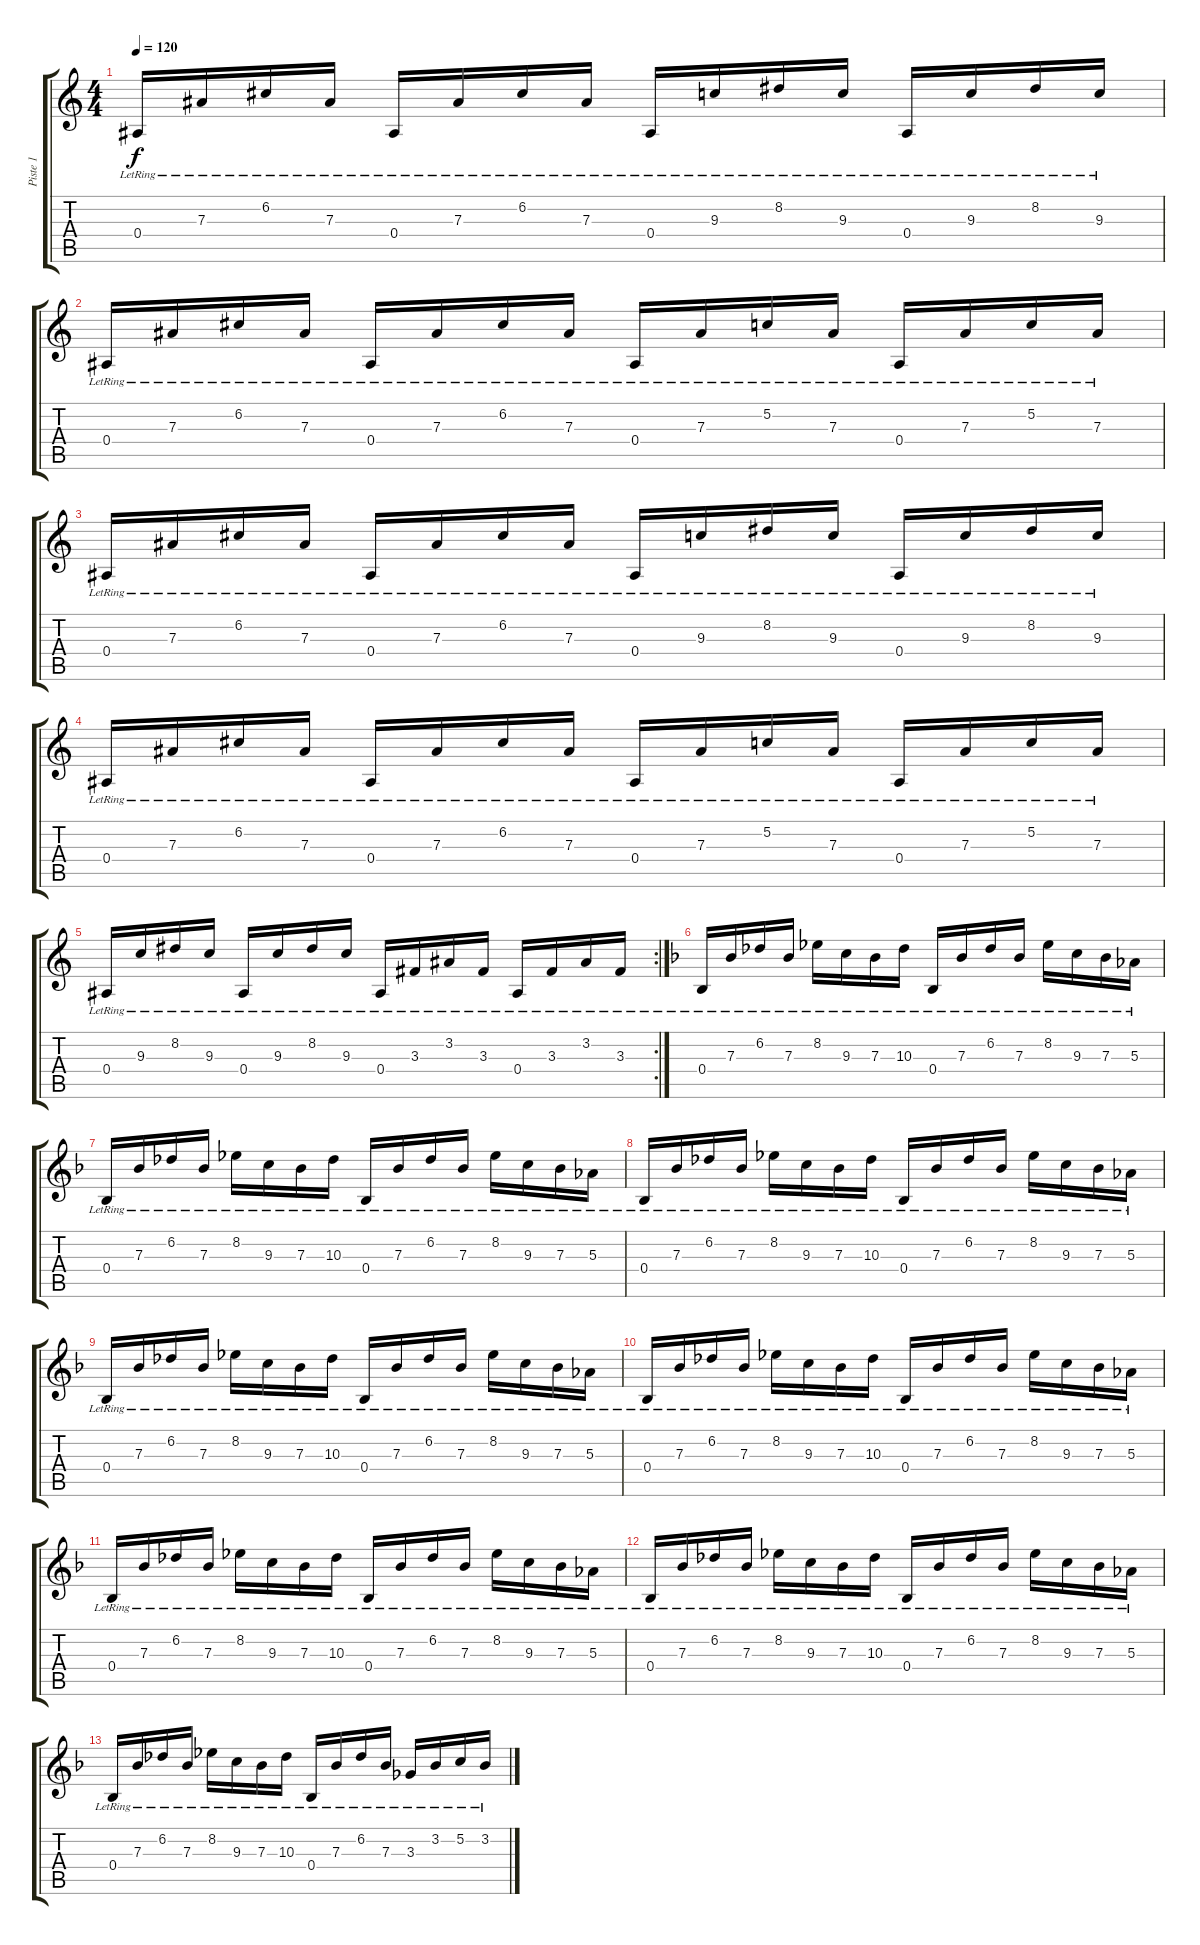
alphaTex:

\track ("Piste 1" "Piste 1") {instrument distortionguitar}
\staff {score tabs}
\tuning (C4 G3 Eb3 Bb2 F2 C2) {hide}
\ts (4 4)
\tempo 120
\clef g2
\ks c
0.4{lr}.16{dy f} 7.3{lr}.16 6.2{lr}.16 7.3{lr}.16 0.4{lr}.16 7.3{lr}.16 6.2{lr}.16 7.3{lr}.16 0.4{lr}.16 9.3{lr}.16 8.2{lr}.16 9.3{lr}.16 0.4{lr}.16 9.3{lr}.16 8.2{lr}.16 9.3{lr}.16 |
0.4{lr}.16{instrument electricguitarclean} 7.3{lr}.16 6.2{lr}.16 7.3{lr}.16 0.4{lr}.16 7.3{lr}.16 6.2{lr}.16 7.3{lr}.16 0.4{lr}.16 7.3{lr}.16 5.2{lr}.16 7.3{lr}.16 0.4{lr}.16 7.3{lr}.16 5.2{lr}.16 7.3{lr}.16 |
0.4{lr}.16 7.3{lr}.16 6.2{lr}.16 7.3{lr}.16 0.4{lr}.16 7.3{lr}.16 6.2{lr}.16 7.3{lr}.16 0.4{lr}.16 9.3{lr}.16 8.2{lr}.16 9.3{lr}.16 0.4{lr}.16 9.3{lr}.16 8.2{lr}.16 9.3{lr}.16 |
0.4{lr}.16 7.3{lr}.16 6.2{lr}.16 7.3{lr}.16 0.4{lr}.16 7.3{lr}.16 6.2{lr}.16 7.3{lr}.16 0.4{lr}.16 7.3{lr}.16 5.2{lr}.16 7.3{lr}.16 0.4{lr}.16 7.3{lr}.16 5.2{lr}.16 7.3{lr}.16 |
\rc 2
0.4{lr}.16 9.3{lr}.16 8.2{lr}.16 9.3{lr}.16 0.4{lr}.16 9.3{lr}.16 8.2{lr}.16 9.3{lr}.16 0.4{lr}.16 3.3{lr}.16 3.2{lr}.16 3.3{lr}.16 0.4{lr}.16 3.3{lr}.16 3.2{lr}.16 3.3{lr}.16 |
\ks f
0.4{lr}.16{volume 10 instrument distortionguitar} 7.3{lr}.16 6.2{lr}.16 7.3{lr}.16 8.2{lr}.16 9.3{lr}.16 7.3{lr}.16 10.3{lr}.16 0.4{lr}.16 7.3{lr}.16 6.2{lr}.16 7.3{lr}.16 8.2{lr}.16 9.3{lr}.16 7.3{lr}.16 5.3{lr}.16 |
0.4{lr}.16 7.3{lr}.16 6.2{lr}.16 7.3{lr}.16 8.2{lr}.16 9.3{lr}.16 7.3{lr}.16 10.3{lr}.16 0.4{lr}.16 7.3{lr}.16 6.2{lr}.16 7.3{lr}.16 8.2{lr}.16 9.3{lr}.16 7.3{lr}.16 5.3{lr}.16 |
0.4{lr}.16{instrument distortionguitar} 7.3{lr}.16 6.2{lr}.16 7.3{lr}.16 8.2{lr}.16 9.3{lr}.16 7.3{lr}.16 10.3{lr}.16 0.4{lr}.16 7.3{lr}.16 6.2{lr}.16 7.3{lr}.16 8.2{lr}.16 9.3{lr}.16 7.3{lr}.16 5.3{lr}.16 |
0.4{lr}.16 7.3{lr}.16 6.2{lr}.16 7.3{lr}.16 8.2{lr}.16 9.3{lr}.16 7.3{lr}.16 10.3{lr}.16 0.4{lr}.16 7.3{lr}.16 6.2{lr}.16 7.3{lr}.16 8.2{lr}.16 9.3{lr}.16 7.3{lr}.16 5.3{lr}.16 |
0.4{lr}.16{volume 5} 7.3{lr}.16 6.2{lr}.16 7.3{lr}.16 8.2{lr}.16 9.3{lr}.16 7.3{lr}.16 10.3{lr}.16 0.4{lr}.16 7.3{lr}.16 6.2{lr}.16 7.3{lr}.16 8.2{lr}.16 9.3{lr}.16 7.3{lr}.16 5.3{lr}.16 |
0.4{lr}.16 7.3{lr}.16 6.2{lr}.16 7.3{lr}.16 8.2{lr}.16 9.3{lr}.16 7.3{lr}.16 10.3{lr}.16 0.4{lr}.16 7.3{lr}.16 6.2{lr}.16 7.3{lr}.16 8.2{lr}.16 9.3{lr}.16 7.3{lr}.16 5.3{lr}.16 |
0.4{lr}.16{instrument distortionguitar} 7.3{lr}.16 6.2{lr}.16 7.3{lr}.16 8.2{lr}.16 9.3{lr}.16 7.3{lr}.16 10.3{lr}.16 0.4{lr}.16 7.3{lr}.16 6.2{lr}.16 7.3{lr}.16 8.2{lr}.16 9.3{lr}.16 7.3{lr}.16 5.3{lr}.16 |
0.4{lr}.16 7.3{lr}.16 6.2{lr}.16 7.3{lr}.16 8.2{lr}.16 9.3{lr}.16 7.3{lr}.16 10.3{lr}.16 0.4{lr}.16 7.3{lr}.16 6.2{lr}.16 7.3{lr}.16 3.3{lr}.16 3.2{lr}.16 5.2{lr}.16 3.2{lr}.16
